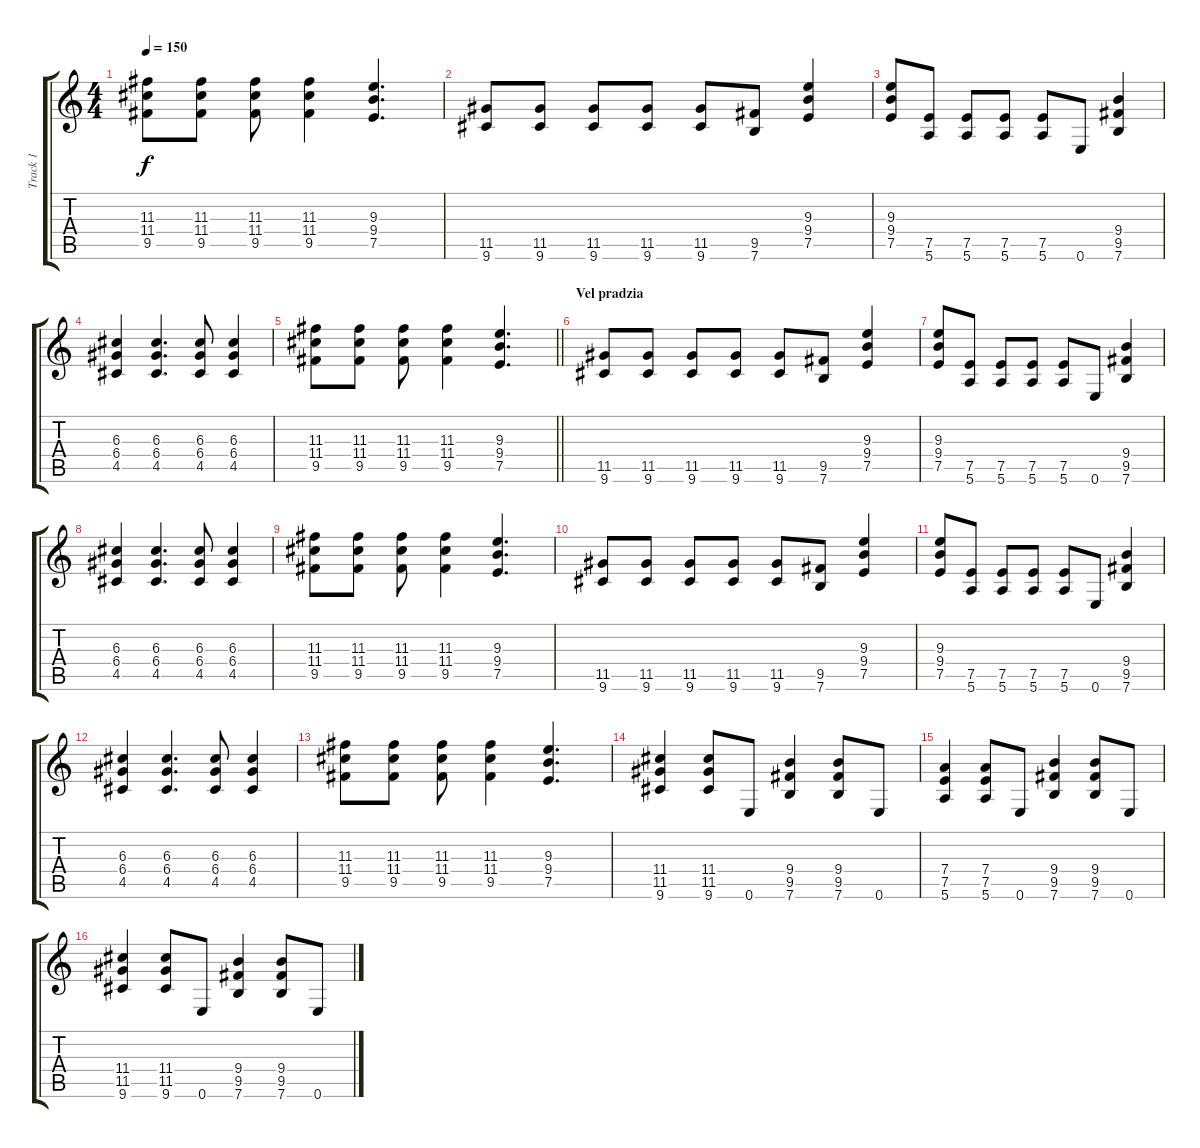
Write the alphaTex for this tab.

\track ("Track 1" "Track 1") {instrument overdrivenguitar}
\staff {score tabs}
\tuning (E4 B3 G3 D3 A2 E2) {hide}
\ts (4 4)
\tempo 150
\clef g2
\ks c
(11.3 11.4 9.5).8{dy f} (11.3 11.4 9.5).8 (11.3 11.4 9.5).8 (11.3 11.4 9.5).4 (9.3 9.4 7.5).4{d} |
(11.5 9.6).8 (11.5 9.6).8 (11.5 9.6).8 (11.5 9.6).8 (11.5 9.6).8 (9.5 7.6).8 (9.3 9.4 7.5).4 |
(9.3 9.4 7.5).8 (7.5 5.6).8 (7.5 5.6).8 (7.5 5.6).8 (7.5 5.6).8 0.6.8 (9.4 9.5 7.6).4 |
(6.3 6.4 4.5).4 (6.3 6.4 4.5).4{d} (6.3 6.4 4.5).8 (6.3 6.4 4.5).4 |
\barLineRight lightlight
(11.3 11.4 9.5).8 (11.3 11.4 9.5).8 (11.3 11.4 9.5).8 (11.3 11.4 9.5).4 (9.3 9.4 7.5).4{d} |
\section ("" "Vel pradzia")
(11.5 9.6).8 (11.5 9.6).8 (11.5 9.6).8 (11.5 9.6).8 (11.5 9.6).8 (9.5 7.6).8 (9.3 9.4 7.5).4 |
(9.3 9.4 7.5).8 (7.5 5.6).8 (7.5 5.6).8 (7.5 5.6).8 (7.5 5.6).8 0.6.8 (9.4 9.5 7.6).4 |
(6.3 6.4 4.5).4 (6.3 6.4 4.5).4{d} (6.3 6.4 4.5).8 (6.3 6.4 4.5).4 |
(11.3 11.4 9.5).8 (11.3 11.4 9.5).8 (11.3 11.4 9.5).8 (11.3 11.4 9.5).4 (9.3 9.4 7.5).4{d} |
(11.5 9.6).8 (11.5 9.6).8 (11.5 9.6).8 (11.5 9.6).8 (11.5 9.6).8 (9.5 7.6).8 (9.3 9.4 7.5).4 |
(9.3 9.4 7.5).8 (7.5 5.6).8 (7.5 5.6).8 (7.5 5.6).8 (7.5 5.6).8 0.6.8 (9.4 9.5 7.6).4 |
(6.3 6.4 4.5).4 (6.3 6.4 4.5).4{d} (6.3 6.4 4.5).8 (6.3 6.4 4.5).4 |
(11.3 11.4 9.5).8 (11.3 11.4 9.5).8 (11.3 11.4 9.5).8 (11.3 11.4 9.5).4 (9.3 9.4 7.5).4{d} |
(11.4 11.5 9.6).4 (11.4 11.5 9.6).8 0.6.8 (9.4 9.5 7.6).4 (9.4 9.5 7.6).8 0.6.8 |
(7.4 7.5 5.6).4 (7.4 7.5 5.6).8 0.6.8 (9.4 9.5 7.6).4 (9.4 9.5 7.6).8 0.6.8 |
(11.4 11.5 9.6).4 (11.4 11.5 9.6).8 0.6.8 (9.4 9.5 7.6).4 (9.4 9.5 7.6).8 0.6.8
